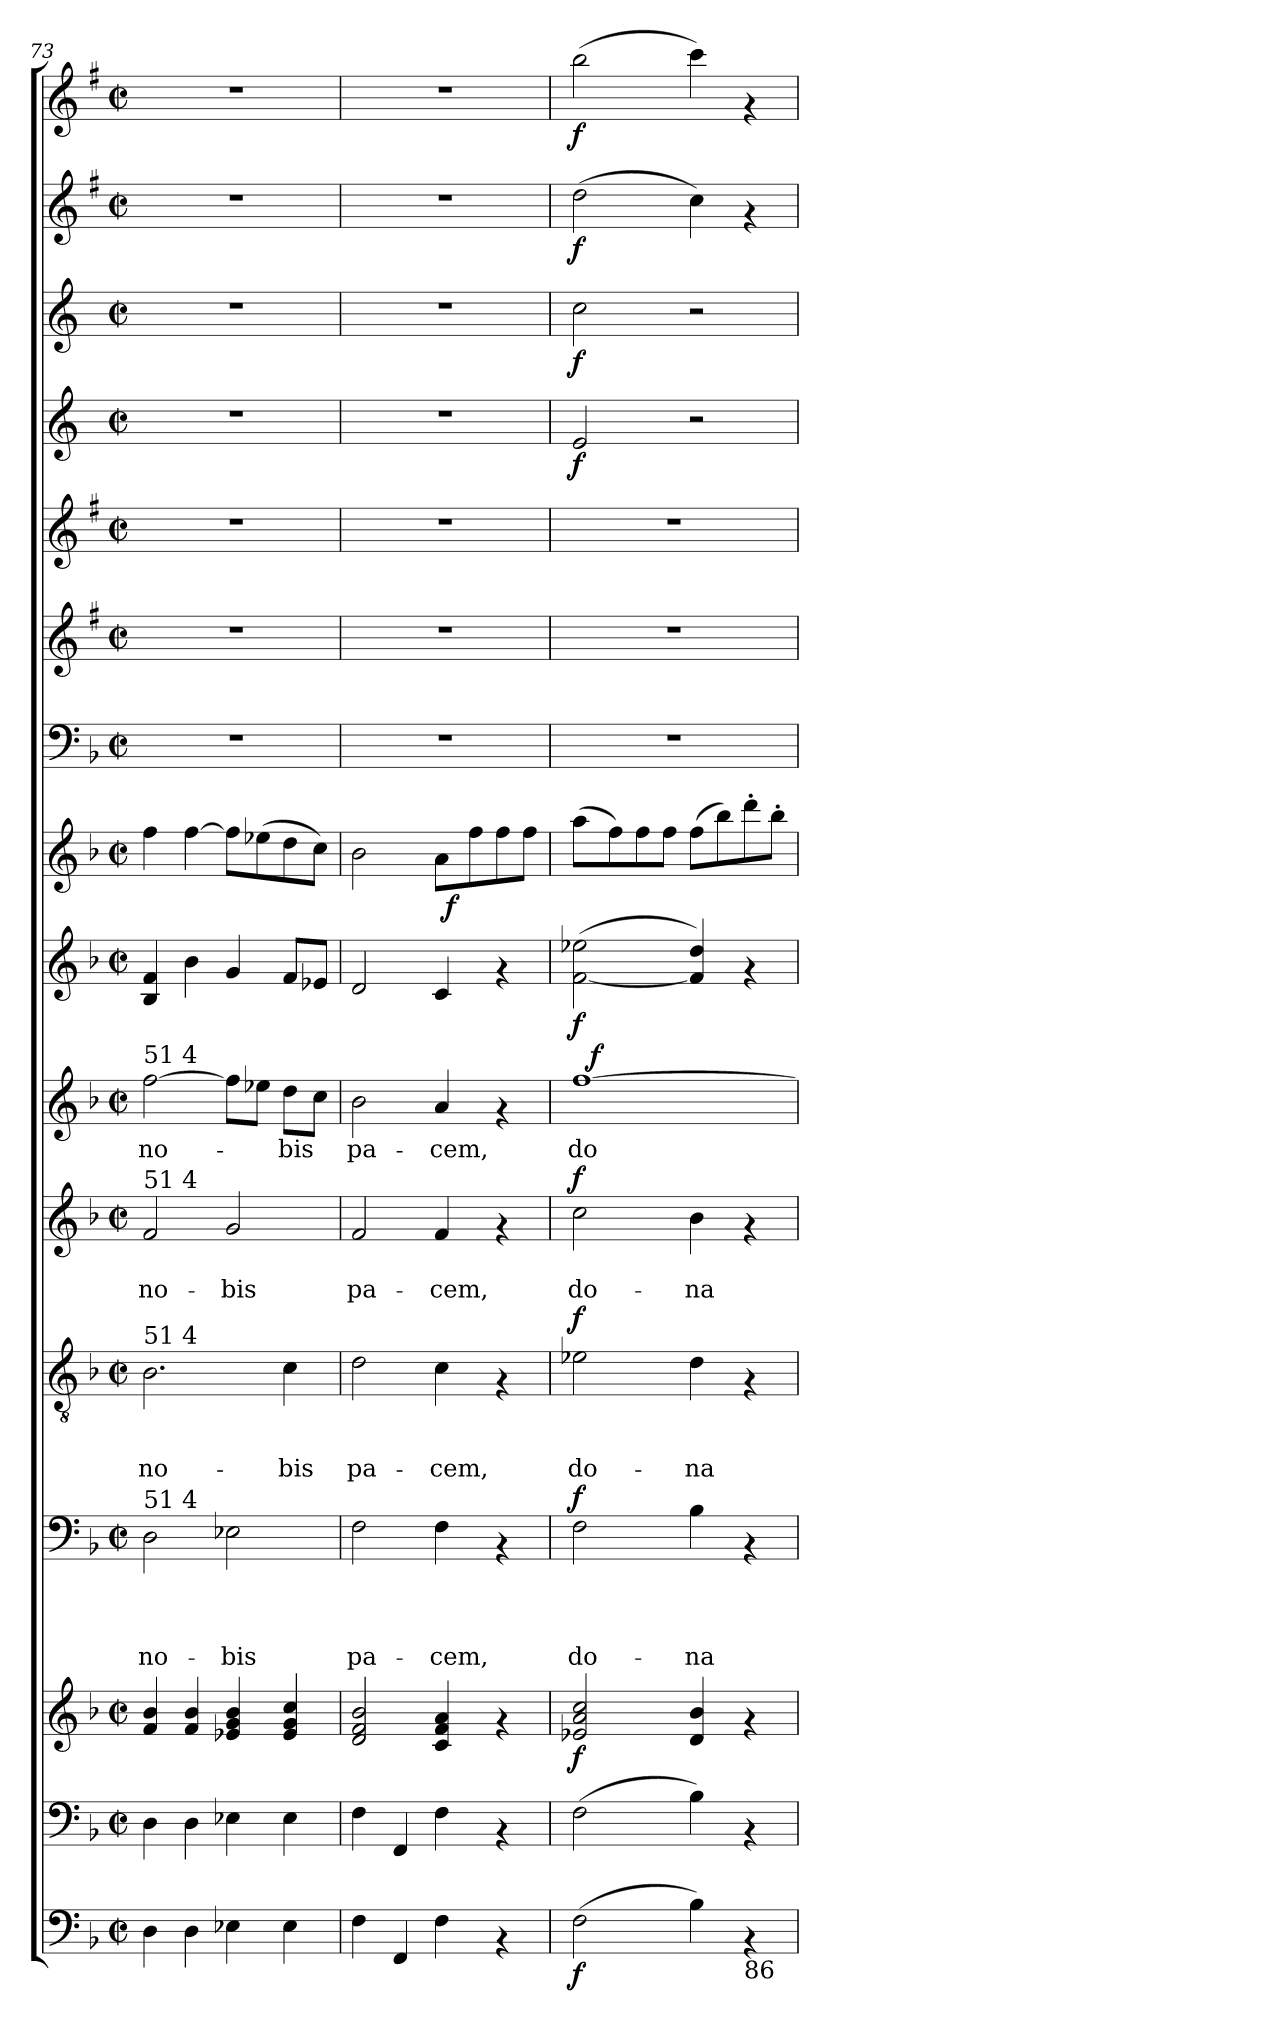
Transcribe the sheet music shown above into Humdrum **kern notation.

**kern	**dynam	**kern	**kern	**dynam	**kern	**text	**text	**text	**text	**dynam	**kern	**text	**text	**text	**dynam	**kern	**text	**text	**dynam	**kern	**text	**dynam	**kern	**dynam	**kern	**dynam	**kern	**kern	**kern	**kern	**dynam	**kern	**dynam	**kern	**dynam	**kern	**dynam
*part16	*part16	*part15	*part14	*part14	*part13	*part13	*part13	*part13	*part13	*part13	*part12	*part12	*part12	*part12	*part12	*part11	*part11	*part11	*part11	*part10	*part10	*part10	*part9	*part9	*part8	*part8	*part7	*part6	*part5	*part4	*part4	*part3	*part3	*part2	*part2	*part1	*part1
*staff16	*staff16	*staff15	*staff14	*staff14	*staff13	*staff13	*staff13	*staff13	*staff13	*staff13	*staff12	*staff12	*staff12	*staff12	*staff12	*staff11	*staff11	*staff11	*staff11	*staff10	*staff10	*staff10	*staff9	*staff9	*staff8	*staff8	*staff7	*staff6	*staff5	*staff4	*staff4	*staff3	*staff3	*staff2	*staff2	*staff1	*staff1
!!LO:PB:g=z
*clefF4	*	*clefF4	*clefG2	*	*clefF4	*	*	*	*	*	*clefGv2	*	*	*	*	*clefG2	*	*	*	*clefG2	*	*	*clefG2	*	*clefG2	*	*clefF4	*clefG2	*clefG2	*clefG2	*	*clefG2	*	*clefG2	*	*clefG2	*
*	*	*	*	*	*	*	*	*	*	*	*	*	*	*	*	*	*	*	*	*	*	*	*	*	*	*	*	*ITrd1c2	*ITrd1c2	*ITrd-3c-5	*	*ITrd-3c-5	*	*ITrd1c2	*	*ITrd1c2	*
*k[b-]	*	*k[b-]	*k[b-]	*	*k[b-]	*	*	*	*	*	*k[b-]	*	*	*	*	*k[b-]	*	*	*	*k[b-]	*	*	*k[b-]	*	*k[b-]	*	*k[b-]	*k[b-]	*k[b-]	*k[b-]	*	*k[b-]	*	*k[b-]	*	*k[b-]	*
*F:	*	*F:	*F:	*	*F:	*	*	*	*	*	*F:	*	*	*	*	*F:	*	*	*	*F:	*	*	*F:	*	*F:	*	*F:	*F:	*F:	*F:	*	*F:	*	*F:	*	*F:	*
*M2/2	*	*M2/2	*M2/2	*	*M2/2	*	*	*	*	*	*M2/2	*	*	*	*	*M2/2	*	*	*	*M2/2	*	*	*M2/2	*	*M2/2	*	*M2/2	*M2/2	*M2/2	*M2/2	*	*M2/2	*	*M2/2	*	*M2/2	*
*met(c|)	*	*met(c|)	*met(c|)	*	*met(c|)	*	*	*	*	*	*met(c|)	*	*	*	*	*met(c|)	*	*	*	*met(c|)	*	*	*met(c|)	*	*met(c|)	*	*met(c|)	*met(c|)	*met(c|)	*met(c|)	*	*met(c|)	*	*met(c|)	*	*met(c|)	*
=73	=73	=73	=73	=73	=73	=73	=73	=73	=73	=73	=73	=73	=73	=73	=73	=73	=73	=73	=73	=73	=73	=73	=73	=73	=73	=73	=73	=73	=73	=73	=73	=73	=73	=73	=73	=73	=73
!	!	!	!	!	!	!	!	!	!	!	!	!	!	!	!	!	!	!	!	!LO:TX:a:t=51 4	!	!	!	!	!	!	!	!	!	!	!	!	!	!	!	!	!
!	!	!	!	!	!	!	!	!	!	!	!	!	!	!	!	!LO:TX:a:t=51 4	!	!	!	!	!	!	!	!	!	!	!	!	!	!	!	!	!	!	!	!	!
!	!	!	!	!	!	!	!	!	!	!	!LO:TX:a:t=51 4	!	!	!	!	!	!	!	!	!	!	!	!	!	!	!	!	!	!	!	!	!	!	!	!	!	!
!	!	!	!	!	!LO:TX:a:t=51 4	!	!	!	!	!	!	!	!	!	!	!	!	!	!	!	!	!	!	!	!	!	!	!	!	!	!	!	!	!	!	!	!
!	!	!	!	!	!	!	!	!	!LO:LY:b	!	!	!	!	!LO:LY:b	!	!	!	!LO:LY:b	!	!	!LO:LY:b	!	!	!	!	!	!	!	!	!	!	!	!	!	!	!	!
4D\	.	4D\	4f/ 4b-/	.	2D\	.	.	.	no-	.	2.B-\	.	.	no-	.	2f/	.	no-	.	[>2ff\	no-	.	4B-/ 4f/	.	4ff\	.	1r	1r	1r	1r	.	1r	.	1r	.	1r	.
4D\	.	4D\	4f/ 4b-/	.	.	.	.	.	.	.	.	.	.	.	.	.	.	.	.	.	.	.	4b-\	.	[>4ff\	.	.	.	.	.	.	.	.	.	.	.	.
!	!	!	!	!	!	!	!	!	!LO:LY:b	!	!	!	!	!	!	!	!	!LO:LY:b	!	!	!	!	!	!	!	!	!	!	!	!	!	!	!	!	!	!	!
4E-X\	.	4E-X\	4e-X/ 4g/ 4b-/	.	2E-X\	.	.	.	-bis	.	.	.	.	.	.	2g/	.	-bis	.	8ff\L]	.	.	4g/	.	8ff\L]	.	.	.	.	.	.	.	.	.	.	.	.
.	.	.	.	.	.	.	.	.	.	.	.	.	.	.	.	.	.	.	.	8ee-X\J	.	.	.	.	(>8ee-X\	.	.	.	.	.	.	.	.	.	.	.	.
!	!	!	!	!	!	!	!	!	!	!	!	!	!	!LO:LY:b	!	!	!	!	!	!	!LO:LY:b	!	!	!	!	!	!	!	!	!	!	!	!	!	!	!	!
4E-\	.	4E-\	4e-/ 4g/ 4cc/	.	.	.	.	.	.	.	4c\	.	.	-bis	.	.	.	.	.	8dd\L	-bis	.	8f/L	.	8dd\	.	.	.	.	.	.	.	.	.	.	.	.
.	.	.	.	.	.	.	.	.	.	.	.	.	.	.	.	.	.	.	.	8cc\J	.	.	8e-X/J	.	8cc\J)	.	.	.	.	.	.	.	.	.	.	.	.
=74	=74	=74	=74	=74	=74	=74	=74	=74	=74	=74	=74	=74	=74	=74	=74	=74	=74	=74	=74	=74	=74	=74	=74	=74	=74	=74	=74	=74	=74	=74	=74	=74	=74	=74	=74	=74	=74
!	!	!	!	!	!	!	!	!	!LO:LY:b	!	!	!	!	!LO:LY:b	!	!	!	!LO:LY:b	!	!	!LO:LY:b	!	!	!	!	!	!	!	!	!	!	!	!	!	!	!	!
*	*	*	*	*	*	*	*	*	*	*	*	*	*	*	*	*	*	*	*	*	*	*	*	*	*^	*	*	*	*	*	*	*	*	*	*	*	*
4F\	.	4F\	2d/ 2f/ 2b-/	.	2F\	.	.	.	pa-	.	2d\	.	.	pa-	.	2f/	.	pa-	.	2b-\	pa-	.	2d/	.	2b-\	2ryy	.	1r	1r	1r	1r	.	1r	.	1r	.	1r	.
4FF/	.	4FF/	.	.	.	.	.	.	.	.	.	.	.	.	.	.	.	.	.	.	.	.	.	.	.	.	.	.	.	.	.	.	.	.	.	.	.	.
!	!	!	!	!	!	!	!	!	!LO:LY:b	!	!	!	!	!LO:LY:b	!	!	!	!LO:LY:b	!	!	!LO:LY:b	!	!	!	!	!	!	!	!	!	!	!	!	!	!	!	!	!
4F\	.	4F\	4c/ 4f/ 4a/	.	4F\	.	.	.	-cem,	.	4c\	.	.	-cem,	.	4f/	.	-cem,	.	4a/	-cem,	.	4c/	.	8a\L	32ryy	.	.	.	.	.	.	.	.	.	.	.	.
!	!	!	!	!	!	!	!	!	!	!	!	!	!	!	!	!	!	!	!	!	!	!	!	!	!	!	!LO:DY:b	!	!	!	!	!	!	!	!	!	!	!
.	.	.	.	.	.	.	.	.	.	.	.	.	.	.	.	.	.	.	.	.	.	.	.	.	.	4...ryy	f	.	.	.	.	.	.	.	.	.	.	.
.	.	.	.	.	.	.	.	.	.	.	.	.	.	.	.	.	.	.	.	.	.	.	.	.	8ff\	.	.	.	.	.	.	.	.	.	.	.	.	.
4rAA	.	4rAA	4rf	.	4rAA	.	.	.	.	.	4rF	.	.	.	.	4rf	.	.	.	4rf	.	.	4rf	.	8ff\	.	.	.	.	.	.	.	.	.	.	.	.	.
.	.	.	.	.	.	.	.	.	.	.	.	.	.	.	.	.	.	.	.	.	.	.	.	.	8ff\J	.	.	.	.	.	.	.	.	.	.	.	.	.
=75	=75	=75	=75	=75	=75	=75	=75	=75	=75	=75	=75	=75	=75	=75	=75	=75	=75	=75	=75	=75	=75	=75	=75	=75	=75	=75	=75	=75	=75	=75	=75	=75	=75	=75	=75	=75	=75	=75
!	!LO:DY:b	!	!	!LO:DY:b	!	!	!	!	!LO:LY:b	!LO:DY:a	!	!	!	!LO:LY:b	!LO:DY:a	!	!	!LO:LY:b	!LO:DY:a	!	!LO:LY:b	!	!	!LO:DY:b	!	!	!	!	!	!	!	!LO:DY:b	!	!LO:DY:b	!	!LO:DY:b	!	!LO:DY:b
*	*	*	*	*	*	*	*	*	*	*	*	*	*	*	*	*	*	*	*	*^	*	*	*	*	*v	*v	*	*	*	*	*	*	*	*	*	*	*	*
(>2F\	f	(>2F\	2e-X/ 2a/ 2cc/	f	2F\	.	.	.	do-	f	2e-X\	.	.	do-	f	2cc\	.	do-	f	[>1ff	16ryy	do-	.	(>[<2f\ 2ee-X\	f	(>8aa\L	.	1r	1r	1r	2a/	f	2ff\	f	(>2cc\	f	(>2aa\	f
!	!	!	!	!	!	!	!	!	!	!	!	!	!	!	!	!	!	!	!	!	!	!	!LO:DY:a	!	!	!	!	!	!	!	!	!	!	!	!	!	!	!
.	.	.	.	.	.	.	.	.	.	.	.	.	.	.	.	.	.	.	.	.	2...ryy	.	f	.	.	.	.	.	.	.	.	.	.	.	.	.	.	.
.	.	.	.	.	.	.	.	.	.	.	.	.	.	.	.	.	.	.	.	.	.	.	.	.	.	8ff\)	.	.	.	.	.	.	.	.	.	.	.	.
.	.	.	.	.	.	.	.	.	.	.	.	.	.	.	.	.	.	.	.	.	.	.	.	.	.	8ff\	.	.	.	.	.	.	.	.	.	.	.	.
.	.	.	.	.	.	.	.	.	.	.	.	.	.	.	.	.	.	.	.	.	.	.	.	.	.	8ff\J	.	.	.	.	.	.	.	.	.	.	.	.
!	!	!	!	!	!	!	!	!	!LO:LY:b	!	!	!	!	!LO:LY:b	!	!	!	!LO:LY:b	!	!	!	!	!	!	!	!	!	!	!	!	!	!	!	!	!	!	!	!
4B-\)	.	4B-\)	4d/ 4b-/	.	4B-\	.	.	.	-na	.	4d\	.	.	-na	.	4b-\	.	-na	.	.	.	.	.	4f/] 4dd/)	.	(>8ff\L	.	.	.	.	2r	.	2r	.	4b-\)	.	4bb-\)	.
.	.	.	.	.	.	.	.	.	.	.	.	.	.	.	.	.	.	.	.	.	.	.	.	.	.	8bb-\)	.	.	.	.	.	.	.	.	.	.	.	.
!LO:TX:b:t=86	!	!	!	!	!	!	!	!	!	!	!	!	!	!	!	!	!	!	!	!	!	!	!	!	!	!	!	!	!	!	!	!	!	!	!	!	!	!
4rAA	.	4rAA	4rf	.	4rAA	.	.	.	.	.	4rF	.	.	.	.	4rf	.	.	.	.	.	.	.	4rf	.	8ddd'>\	.	.	.	.	.	.	.	.	4rf	.	4rf	.
.	.	.	.	.	.	.	.	.	.	.	.	.	.	.	.	.	.	.	.	.	.	.	.	.	.	8bb-'>\J	.	.	.	.	.	.	.	.	.	.	.	.
*	*	*	*	*	*	*	*	*	*	*	*	*	*	*	*	*	*	*	*	*v	*v	*	*	*	*	*	*	*	*	*	*	*	*	*	*	*	*	*
=	=	=	=	=	=	=	=	=	=	=	=	=	=	=	=	=	=	=	=	=	=	=	=	=	=	=	=	=	=	=	=	=	=	=	=	=	=
*-	*-	*-	*-	*-	*-	*-	*-	*-	*-	*-	*-	*-	*-	*-	*-	*-	*-	*-	*-	*-	*-	*-	*-	*-	*-	*-	*-	*-	*-	*-	*-	*-	*-	*-	*-	*-	*-
